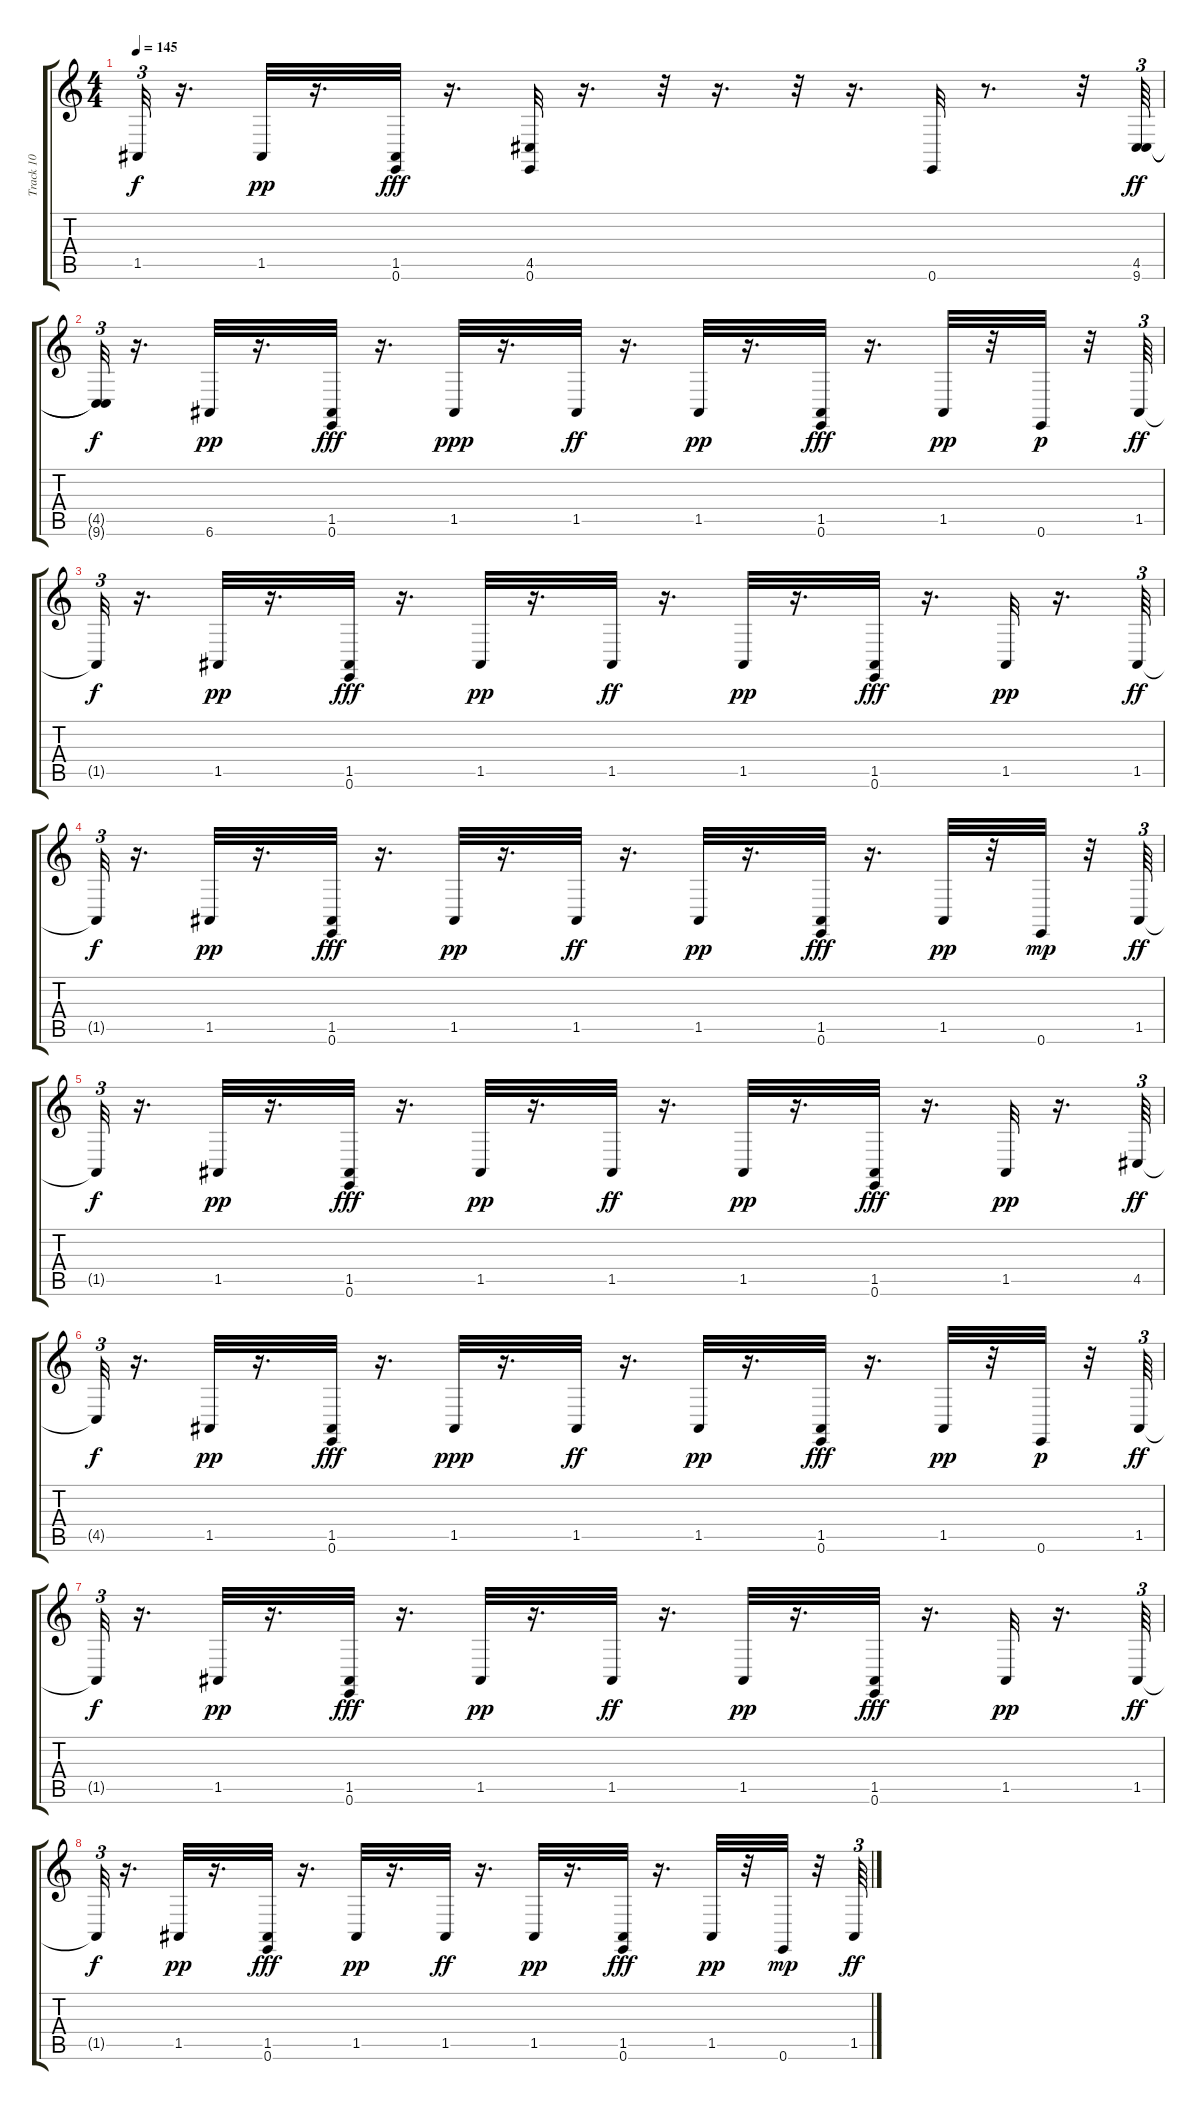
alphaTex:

\track ("Track 10" "Track 10") {instrument acousticgrandpiano}
\staff {score tabs}
\tuning (E4 B3 G3 D3 A2 E2) {hide}
\ts (4 4)
\tempo 145
\clef g2
\ks c
1.5{t}.32{tu (3 2) dy f} r.16{d} 1.5.32{dy pp} r.16{d} (1.5 0.6).32{dy fff} r.16{d} (4.5 0.6).32 r.16{d} r.32 r.16{d} r.32 r.16{d} 0.6.32 r.8{d} r.32 (4.5 9.6).64{tu (3 2) dy ff} |
(4.5{t} 9.6{t}).32{tu (3 2) dy f} r.16{d} 6.6.32{dy pp} r.16{d} (1.5 0.6).32{dy fff} r.16{d} 1.5.32{dy ppp} r.16{d} 1.5.32{dy ff} r.16{d} 1.5.32{dy pp} r.16{d} (1.5 0.6).32{dy fff} r.16{d} 1.5.32{dy pp} r.32 0.6.32{dy p} r.32 1.5.64{tu (3 2) dy ff} |
1.5{t}.32{tu (3 2) dy f} r.16{d} 1.5.32{dy pp} r.16{d} (1.5 0.6).32{dy fff} r.16{d} 1.5.32{dy pp} r.16{d} 1.5.32{dy ff} r.16{d} 1.5.32{dy pp} r.16{d} (1.5 0.6).32{dy fff} r.16{d} 1.5.32{dy pp} r.16{d} 1.5.64{tu (3 2) dy ff} |
1.5{t}.32{tu (3 2) dy f} r.16{d} 1.5.32{dy pp} r.16{d} (1.5 0.6).32{dy fff} r.16{d} 1.5.32{dy pp} r.16{d} 1.5.32{dy ff} r.16{d} 1.5.32{dy pp} r.16{d} (1.5 0.6).32{dy fff} r.16{d} 1.5.32{dy pp} r.32 0.6.32{dy mp} r.32 1.5.64{tu (3 2) dy ff} |
1.5{t}.32{tu (3 2) dy f} r.16{d} 1.5.32{dy pp} r.16{d} (1.5 0.6).32{dy fff} r.16{d} 1.5.32{dy pp} r.16{d} 1.5.32{dy ff} r.16{d} 1.5.32{dy pp} r.16{d} (1.5 0.6).32{dy fff} r.16{d} 1.5.32{dy pp} r.16{d} 4.5.64{tu (3 2) dy ff} |
4.5{t}.32{tu (3 2) dy f} r.16{d} 1.5.32{dy pp} r.16{d} (1.5 0.6).32{dy fff} r.16{d} 1.5.32{dy ppp} r.16{d} 1.5.32{dy ff} r.16{d} 1.5.32{dy pp} r.16{d} (1.5 0.6).32{dy fff} r.16{d} 1.5.32{dy pp} r.32 0.6.32{dy p} r.32 1.5.64{tu (3 2) dy ff} |
1.5{t}.32{tu (3 2) dy f} r.16{d} 1.5.32{dy pp} r.16{d} (1.5 0.6).32{dy fff} r.16{d} 1.5.32{dy pp} r.16{d} 1.5.32{dy ff} r.16{d} 1.5.32{dy pp} r.16{d} (1.5 0.6).32{dy fff} r.16{d} 1.5.32{dy pp} r.16{d} 1.5.64{tu (3 2) dy ff} |
1.5{t}.32{tu (3 2) dy f} r.16{d} 1.5.32{dy pp} r.16{d} (1.5 0.6).32{dy fff} r.16{d} 1.5.32{dy pp} r.16{d} 1.5.32{dy ff} r.16{d} 1.5.32{dy pp} r.16{d} (1.5 0.6).32{dy fff} r.16{d} 1.5.32{dy pp} r.32 0.6.32{dy mp} r.32 1.5.64{tu (3 2) dy ff}
